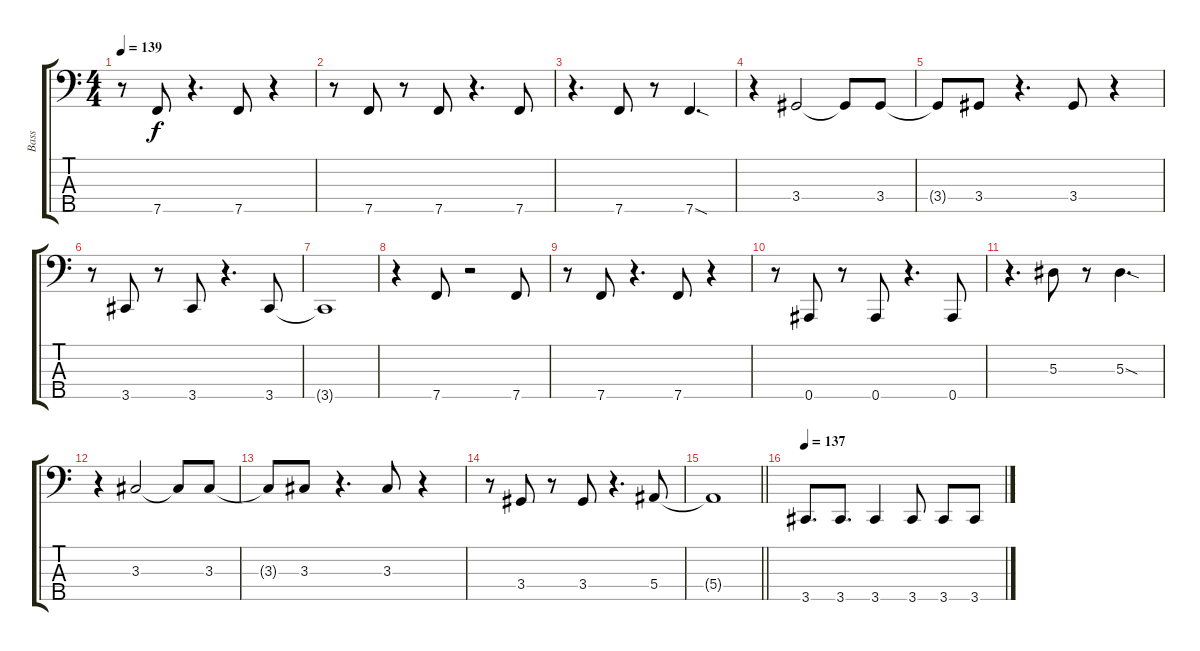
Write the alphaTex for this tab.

\track ("Bass" "Bass") {instrument electricbasspick}
\staff {score tabs}
\tuning (F2 Eb2 Bb1 F1 Bb0) {hide}
\ts (4 4)
\tempo 139
\clef f4
\ks c
r.8{dy f} 7.5.8 r.4{d} 7.5.8 r.4 |
r.8 7.5.8 r.8 7.5.8 r.4{d} 7.5.8 |
r.4{d} 7.5.8 r.8 7.5{sod}.4{d} |
r.4 3.4.2 3.4{t}.8 3.4.8 |
3.4{t}.8 3.4.8 r.4{d} 3.4.8 r.4 |
r.8 3.5.8 r.8 3.5.8 r.4{d} 3.5.8 |
3.5{t}.1 |
r.4 7.5.8 r.2 7.5.8 |
r.8 7.5.8 r.4{d} 7.5.8 r.4 |
r.8 0.5.8 r.8 0.5.8 r.4{d} 0.5.8 |
r.4{d} 5.3.8 r.8 5.3{sod}.4{d} |
r.4 3.3.2 3.3{t}.8 3.3.8 |
3.3{t}.8 3.3.8 r.4{d} 3.3.8 r.4 |
r.8 3.4.8 r.8 3.4.8 r.4{d} 5.4.8 |
\barLineRight lightlight
5.4{t}.1 |
\section ("" "")
\tempo 137
3.5.8{d} 3.5.8{d} 3.5.4 3.5.8 3.5.8 3.5.8
